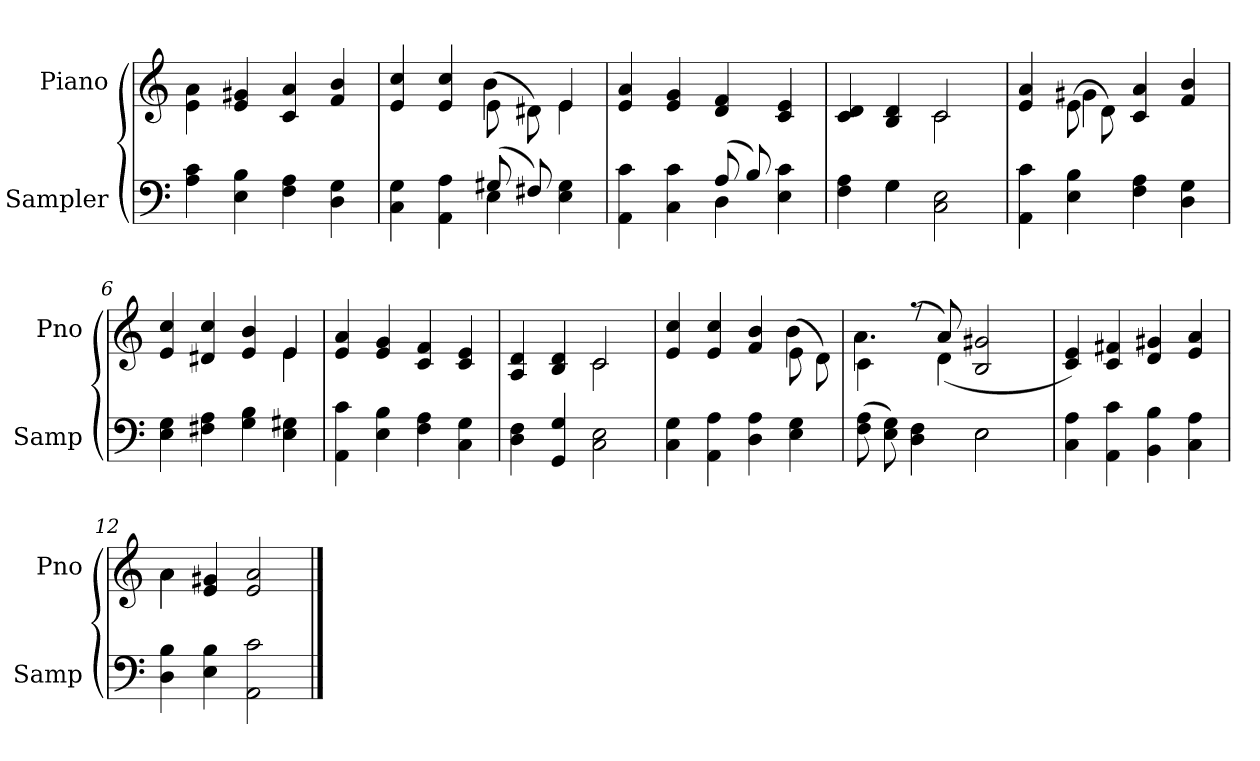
**kern	**kern
*part2	*part1
*staff2	*staff1
*I"Sampler	*I"Piano
*I'Samp	*I'Pno
*clefF4	*clefG2
=1	=1
4A 4c	4e\ 4a\
4E 4B	4e 4g#X
4F 4A	4c 4a
4D 4G	4f 4b
=2	=2
*^	*^
4C 4G	2ryy	4e 4cc	2ryy
4AA 4A	.	4e 4cc	.
(8G#X/	4E	(8e\	4b
8F#X/)	.	8d#X\)	.
4E 4G#	4ryy	4e/	4e
*	*	*v	*v
=3	=3	=3
4AA 4c	2ryy	4e 4a
4C 4c	.	4e 4g
(8A/	4D	4d 4f
8B/)	.	.
4E 4c	4ryy	4c 4e
=4	=4	=4
*	*	*^
4F 4A	4ryy	4c 4d	2ryy
4G\	4G	4B 4d	.
2C 2E	2ryy	2c/	2c
*v	*v	*	*
=5	=5	=5
4AA 4c	4e 4a	4ryy
4E 4B	(8e\	4g#X
.	8d\)	.
4F 4A	4c 4a	2ryy
4D 4G	4f 4b	.
=6	=6	=6
4E 4G	4e 4cc	2.ryy
4F#X 4A	4d#X 4cc	.
4G 4B	4e 4b	.
4E 4G#X	4e/	4e
*	*v	*v
=7	=7
4AA 4c	4e 4a
4E 4B	4e 4g
4F 4A	4c 4f
4C 4G	4c 4e
=8	=8
*	*^
4D 4F	4A 4d	2ryy
4GG 4G	4B 4d	.
2C 2E	2c/	2c
=9	=9	=9
4C 4G	4e 4cc	2.ryy
4AA 4A	4e 4cc	.
4D 4A	4f 4b	.
4E 4G	(8e\	4b
.	8d\)	.
=10	=10	=10
*^	*	*
(8F\ 8A\	2ryy	4c\	4.a
8E\ 8G\)	.	.	.
4D 4F	.	(8r	.
.	.	8a/)	(4d
2E\	2E	2B 2g#X	.
.	.	.	4.ryy
*v	*v	*	*
*	*v	*v
=11	=11
4C 4A	4c 4e)
4AA 4c	4c 4f#X
4BB 4B	4d 4g#X
4C 4A	4e 4a
=12	=12
*	*^
4D 4B	4a\	4a
4E 4B	4e 4g#X	2.ryy
2AA 2c	2e 2a	.
*	*v	*v
==	==
*-	*-
